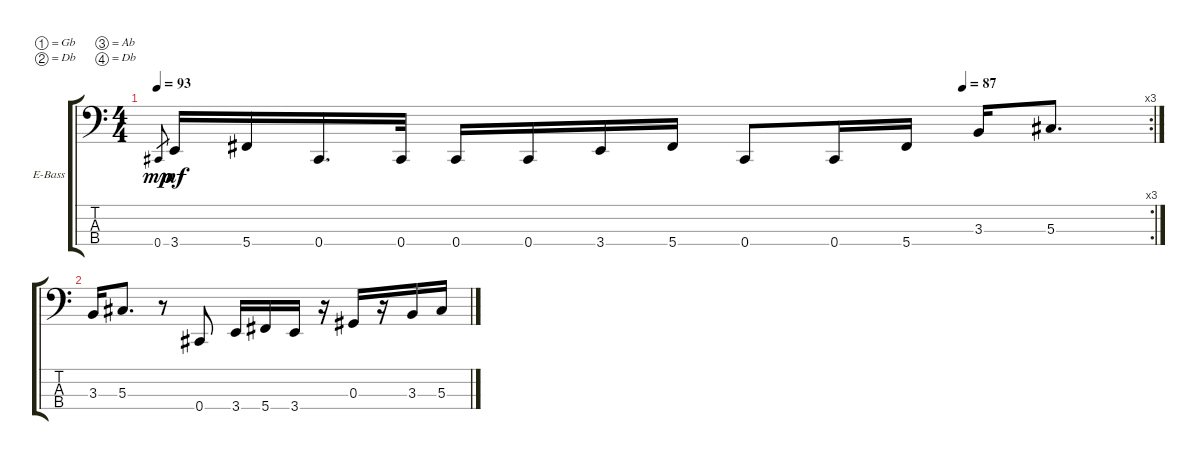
\bracketExtendMode groupsimilarinstruments
\firstSystemTrackNameOrientation horizontal
\otherSystemsTrackNameOrientation horizontal
\track ("Electric Bass" "E-Bass") {instrument electricbassfinger}
\staff {score tabs}
\tuning (Gb2 Db2 Ab1 Db1)
\rc 3
\ts (4 4)
\tempo 93
\tempo (87 0.8125)
\clef f4
\ks c
0.4.8{gr dy mp} 3.4.16{dy mf} 5.4.16 0.4.16{d} 0.4.32 0.4.16 0.4.16 3.4.16 5.4.16 0.4.8 0.4.16 5.4.16 3.3.16 5.3.8{d} |
3.3.16 5.3.8{d} r.8 0.4.8 3.4.16 5.4.16 3.4.16 r.16 0.3.16 r.16 3.3.16 5.3.16
